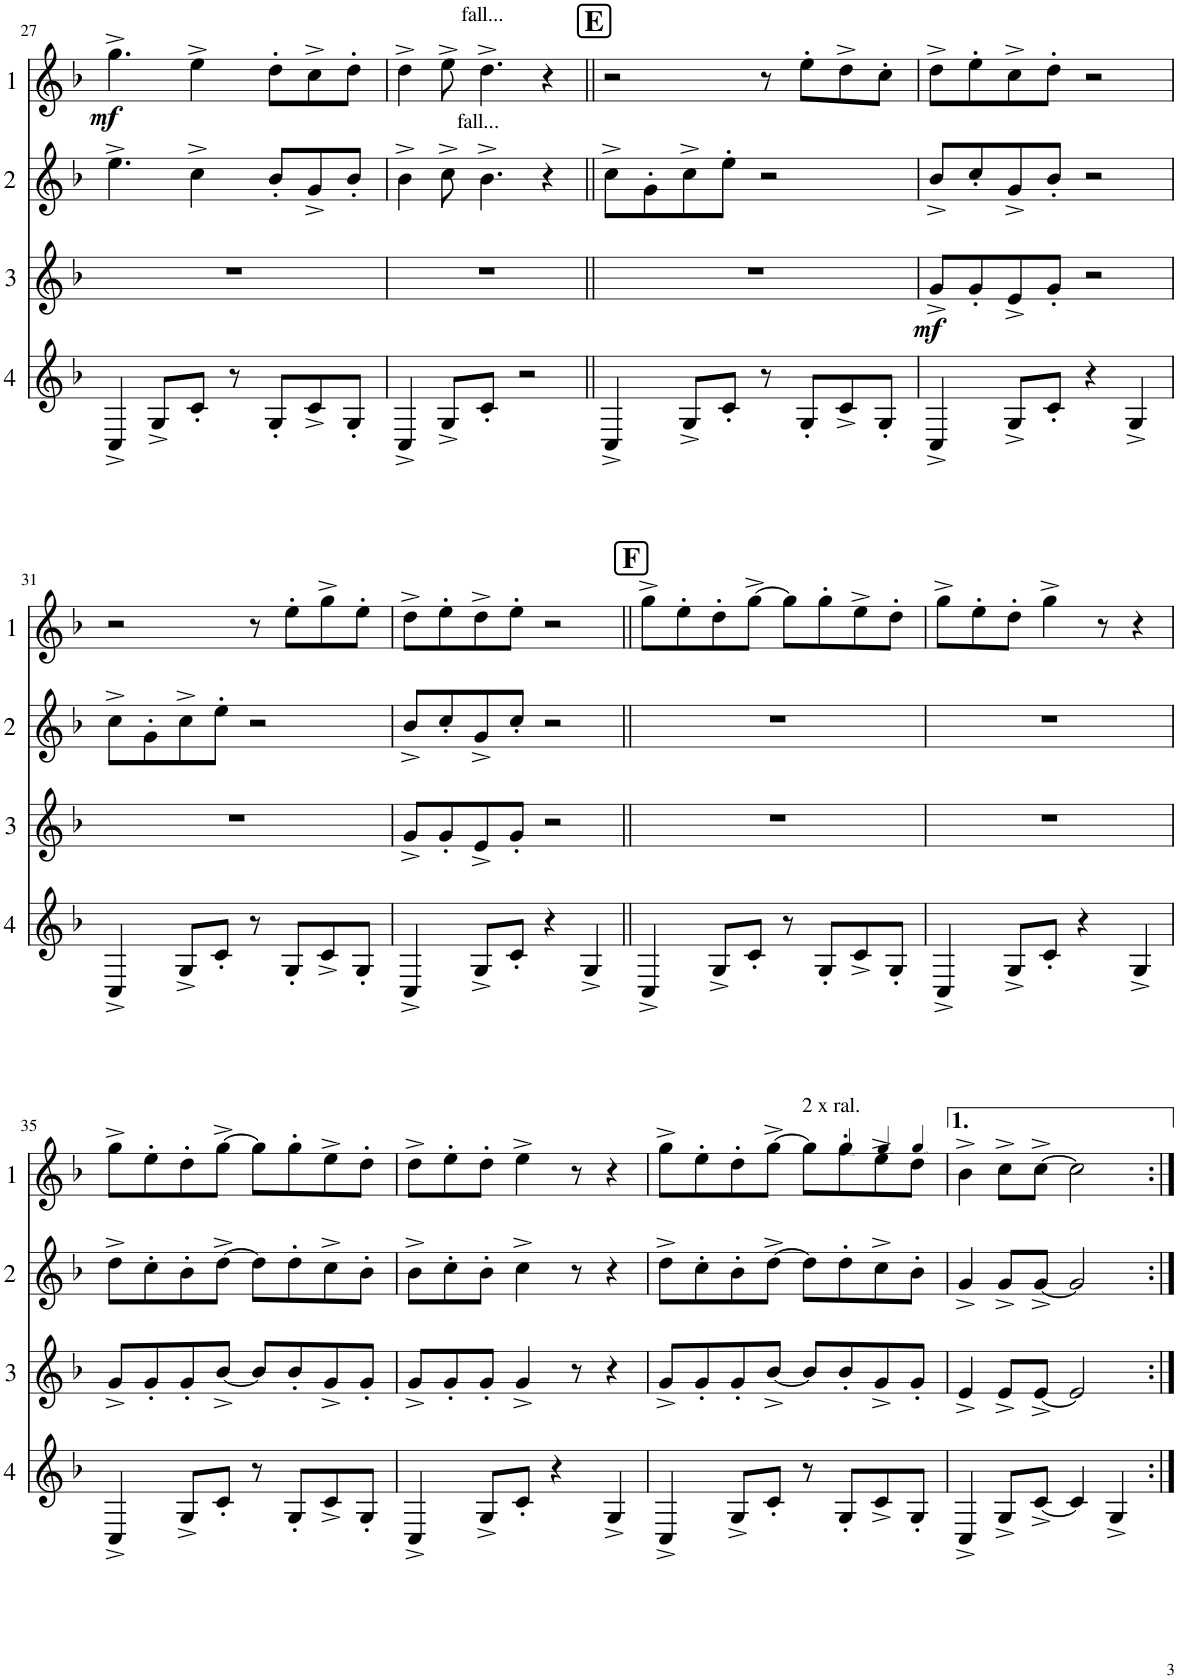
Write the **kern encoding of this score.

**kern	**kern	**dynam	**kern	**kern	**dynam
*part4	*part3	*part3	*part2	*part1	*part1
*staff4	*staff3	*staff3	*staff2	*staff1	*staff1
*I"Cor 4	*I"Cor 3	*	*I"Cor 2	*I"Cor 1	*
!!LO:PB:g=z
*clefG2	*clefG2	*	*clefG2	*clefG2	*
*Trd4c7	*Trd4c7	*	*Trd4c7	*Trd4c7	*
*k[b-]	*k[b-]	*	*k[b-]	*k[b-]	*
*M4/4	*M4/4	*	*M4/4	*M4/4	*
=27	=27	=27	=27	=27	=27
!	!	!	!	!	!LO:DY:b
4C^/	1r	.	4.ee^\	4.gg^\	mf
8G^/L	.	.	.	.	.
8c'/J	.	.	4cc^\	4ee^\	.
8r	.	.	.	.	.
8G'/L	.	.	8b-'/L	8dd'\L	.
8c^/	.	.	8g^/	8cc^\	.
8G'/J	.	.	8b-'/J	8dd'\J	.
=28	=28	=28	=28	=28	=28
4C^/	1r	.	4b-^\	4dd^\	.
!	!	!	!	!LO:TX:a:t=fall...	!
!	!	!	!LO:TX:a:t=fall...	!	!
8G^/L	.	.	8cc^\	8ee^\	.
8c'/J	.	.	4.b-^\	4.dd^\	.
2r	.	.	.	.	.
.	.	.	4r	4r	.
!!LO:REH:place=s1:a:B:cj:fs=14:t=E
=29||	=29||	=29||	=29||	=29||	=29||
4C^/	1r	.	8cc^\L	2r	.
.	.	.	8g'\	.	.
8G^/L	.	.	8cc^\	.	.
8c'/J	.	.	8ee'\J	.	.
8r	.	.	2r	8r	.
8G'/L	.	.	.	8ee'\L	.
8c^/	.	.	.	8dd^\	.
8G'/J	.	.	.	8cc'\J	.
=30	=30	=30	=30	=30	=30
!	!	!LO:DY:b	!	!	!
4C^/	8g^/L	mf	8b-^/L	8dd^\L	.
.	8g'/	.	8cc'/	8ee'\	.
8G^/L	8e^/	.	8g^/	8cc^\	.
8c'/J	8g'/J	.	8b-'/J	8dd'\J	.
4r	2r	.	2r	2r	.
4G^/	.	.	.	.	.
!!LO:LB:g=z
=31	=31	=31	=31	=31	=31
4C^/	1r	.	8cc^\L	2r	.
.	.	.	8g'\	.	.
8G^/L	.	.	8cc^\	.	.
8c'/J	.	.	8ee'\J	.	.
8r	.	.	2r	8r	.
8G'/L	.	.	.	8ee'\L	.
8c^/	.	.	.	8gg^\	.
8G'/J	.	.	.	8ee'\J	.
=32	=32	=32	=32	=32	=32
4C^/	8g^/L	.	8b-^/L	8dd^\L	.
.	8g'/	.	8cc'/	8ee'\	.
8G^/L	8e^/	.	8g^/	8dd^\	.
8c'/J	8g'/J	.	8cc'/J	8ee'\J	.
4r	2r	.	2r	2r	.
4G^/	.	.	.	.	.
!!LO:REH:place=s1:a:B:cj:fs=14:t=F
=33||	=33||	=33||	=33||	=33||	=33||
4C^/	1r	.	1r	8gg^\L	.
.	.	.	.	8ee'\	.
8G^/L	.	.	.	8dd'\	.
8c'/J	.	.	.	[8gg^\J	.
8r	.	.	.	8gg\L]	.
8G'/L	.	.	.	8gg'\	.
8c^/	.	.	.	8ee^\	.
8G'/J	.	.	.	8dd'\J	.
=34	=34	=34	=34	=34	=34
4C^/	1r	.	1r	8gg^\L	.
.	.	.	.	8ee'\	.
8G^/L	.	.	.	8dd'\J	.
8c'/J	.	.	.	4gg^\	.
4r	.	.	.	.	.
.	.	.	.	8r	.
4G^/	.	.	.	4r	.
!!LO:LB:g=z
=35	=35	=35	=35	=35	=35
4C^/	8g^/L	.	8dd^\L	8gg^\L	.
.	8g'/	.	8cc'\	8ee'\	.
8G^/L	8g'/	.	8b-'\	8dd'\	.
8c'/J	[8b-^/J	.	[8dd^\J	[8gg^\J	.
8r	8b-/L]	.	8dd\L]	8gg\L]	.
8G'/L	8b-'/	.	8dd'\	8gg'\	.
8c^/	8g^/	.	8cc^\	8ee^\	.
8G'/J	8g'/J	.	8b-'\J	8dd'\J	.
=36	=36	=36	=36	=36	=36
4C^/	8g^/L	.	8b-^\L	8dd^\L	.
.	8g'/	.	8cc'\	8ee'\	.
8G^/L	8g'/J	.	8b-'\J	8dd'\J	.
8c'/J	4g^/	.	4cc^\	4ee^\	.
4r	.	.	.	.	.
.	8r	.	8r	8r	.
4G^/	4r	.	4r	4r	.
=37	=37	=37	=37	=37	=37
4C^/	8g^/L	.	8dd^\L	8gg^\L	.
.	8g'/	.	8cc'\	8ee'\	.
8G^/L	8g'/	.	8b-'\	8dd'\	.
8c'/J	[8b-^/J	.	[8dd^\J	[8gg^\J	.
!	!	!	!	!LO:TX:a:t=2 x ral.	!
8r	8b-/L]	.	8dd\L]	8gg\L]	.
*	*	*	*	*MM78	*
8G'/L	8b-'/	.	8dd'\	8gg'\	.
*	*	*	*	*MM76	*
8c^/	8g^/	.	8cc^\	8ee^\	.
*	*	*	*	*MM74	*
8G'/J	8g'/J	.	8b-'\J	8dd'\J	.
=38	=38	=38	=38	=38	=38
4C^/	4e^/	.	4g^/	4b-^\	.
8G^/L	8e^/L	.	8g^/L	8cc^\L	.
[8c^/J	[8e^/J	.	[8g^/J	[8cc^\J	.
4c/]	2e/]	.	2g/]	2cc\]	.
4G^/	.	.	.	.	.
=:|!	=:|!	=:|!	=:|!	=:|!	=:|!
*-	*-	*-	*-	*-	*-
